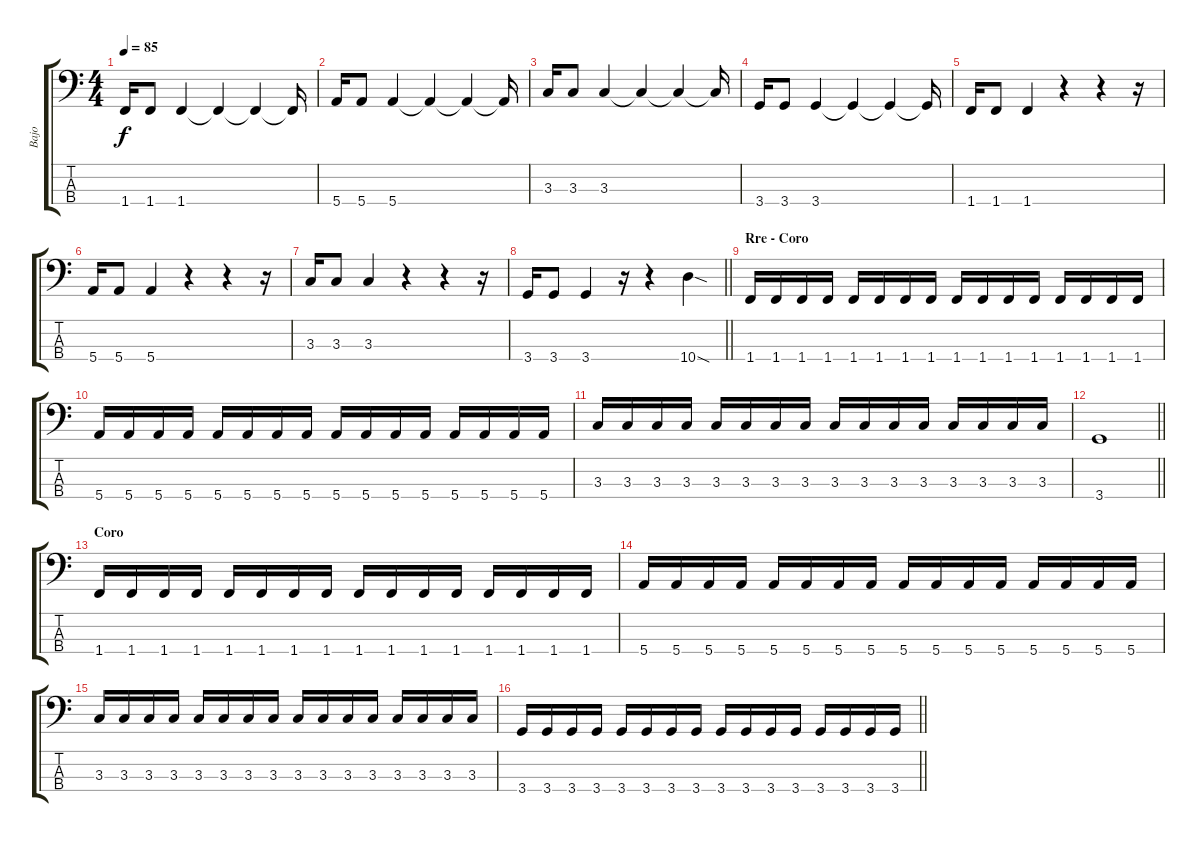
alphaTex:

\track ("Bajo" "Bajo") {instrument electricbassfinger}
\staff {score tabs}
\tuning (G2 D2 A1 E1) {hide}
\ts (4 4)
\tempo 85
\clef f4
\ks c
1.4.16{dy f} 1.4.8 1.4.4 1.4{t}.4 1.4{t}.4 1.4{t}.16 |
5.4.16 5.4.8 5.4.4 5.4{t}.4 5.4{t}.4 5.4{t}.16 |
3.3.16 3.3.8 3.3.4 3.3{t}.4 3.3{t}.4 3.3{t}.16 |
3.4.16 3.4.8 3.4.4 3.4{t}.4 3.4{t}.4 3.4{t}.16 |
1.4.16{volume 16} 1.4.8 1.4.4 r.4 r.4 r.16 |
5.4.16 5.4.8 5.4.4 r.4 r.4 r.16 |
3.3.16 3.3.8 3.3.4 r.4 r.4 r.16 |
\barLineRight lightlight
3.4.16 3.4.8 3.4.4 r.16 r.4 10.4{sod}.4 |
\section ("" "Rre - Coro")
1.4.16 1.4.16 1.4.16 1.4.16 1.4.16 1.4.16 1.4.16 1.4.16 1.4.16 1.4.16 1.4.16 1.4.16 1.4.16 1.4.16 1.4.16 1.4.16 |
5.4.16 5.4.16 5.4.16 5.4.16 5.4.16 5.4.16 5.4.16 5.4.16 5.4.16 5.4.16 5.4.16 5.4.16 5.4.16 5.4.16 5.4.16 5.4.16 |
3.3.16 3.3.16 3.3.16 3.3.16 3.3.16 3.3.16 3.3.16 3.3.16 3.3.16 3.3.16 3.3.16 3.3.16 3.3.16 3.3.16 3.3.16 3.3.16 |
\barLineRight lightlight
3.4.1 |
\section ("" "Coro")
1.4.16 1.4.16 1.4.16 1.4.16 1.4.16 1.4.16 1.4.16 1.4.16 1.4.16 1.4.16 1.4.16 1.4.16 1.4.16 1.4.16 1.4.16 1.4.16 |
5.4.16 5.4.16 5.4.16 5.4.16 5.4.16 5.4.16 5.4.16 5.4.16 5.4.16 5.4.16 5.4.16 5.4.16 5.4.16 5.4.16 5.4.16 5.4.16 |
3.3.16 3.3.16 3.3.16 3.3.16 3.3.16 3.3.16 3.3.16 3.3.16 3.3.16 3.3.16 3.3.16 3.3.16 3.3.16 3.3.16 3.3.16 3.3.16 |
\barLineRight lightlight
3.4.16 3.4.16 3.4.16 3.4.16 3.4.16 3.4.16 3.4.16 3.4.16 3.4.16 3.4.16 3.4.16 3.4.16 3.4.16 3.4.16 3.4.16 3.4.16
